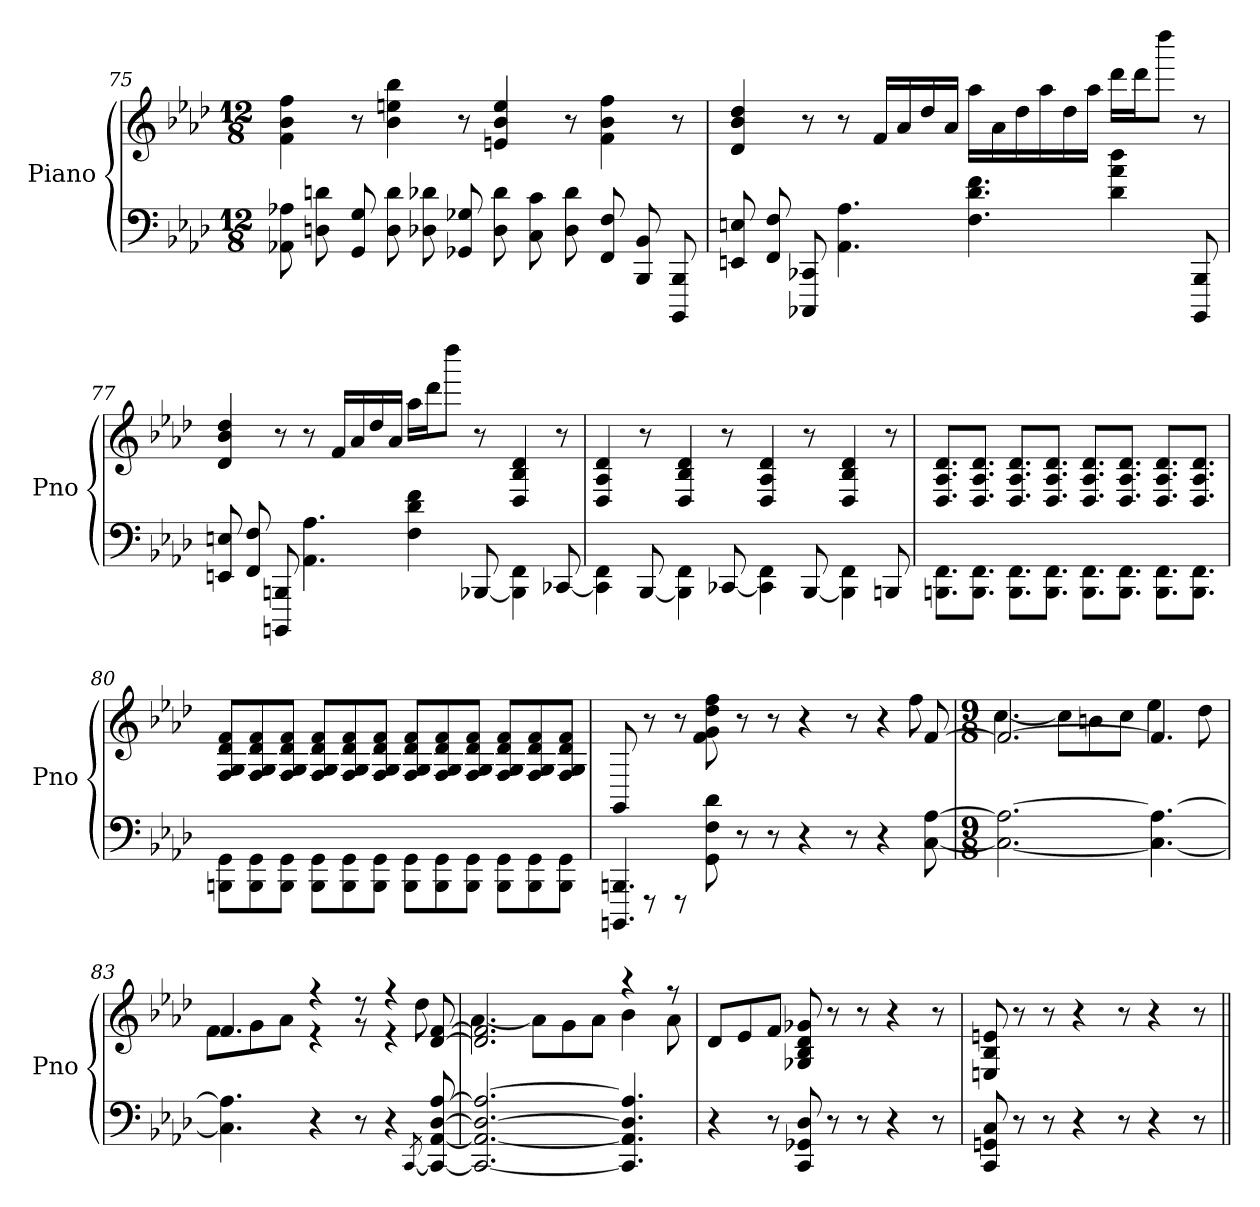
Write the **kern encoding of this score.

**kern	**kern
*part1	*part1
*staff2	*staff1
*I"Piano	*
*I'Pno	*
*clefF4	*clefG2
*k[b-e-a-d-]	*k[b-e-a-d-]
*f:	*f:
*M12/8	*M12/8
=75	=75
8AA-X 8A-X	4f 4b- 4ff
8Dn 8dn	.
8GG 8G	8r
8D 8d	4b- 4een 4bb-
8D-X 8d-X	.
8GG-X 8G-X	8r
8D- 8d-	4en 4b- 4ee
8C 8c	.
8D- 8d-	8r
8FF 8F	4f 4b- 4ff
8BBB- 8BB-	.
8BBBB- 8BBB-	8r
=76	=76
8EEn 8En	4d- 4b- 4dd-
8FF 8F	.
8CCC-X 8CC-X	8r
4.AA- 4.A-	8r
.	16fLL
.	16a-
.	16dd-
.	16a-JJ
4.F 4.d- 4.f	16aa-LL
.	16a-
.	16dd-
.	16aa-
.	16dd-
.	16aa-JJ
4d- 4a- 4dd-	16ddd-LL
.	16ddd-J
.	8dddd-J
8BBBB- 8BBB-	8r
=77	=77
8EEn 8En	4d- 4b- 4dd-
8FF 8F	.
8BBBBn 8BBBn	8r
4.AA- 4.A-	8r
.	16fLL
.	16a-
.	16dd-
.	16a-JJ
4F 4d- 4f	16aa-LL
.	16ddd-J
.	8dddd-J
[8BBB-X	8r
4BBB-]\ 4FF\	4D-/ 4B-/ 4d-/
[8CC-X	8r
=78	=78
4CC-]\ 4FF\	4D-/ 4A-/ 4d-/
[8BBB-	8r
4BBB-]\ 4FF\	4D-/ 4B-/ 4d-/
[8CC-X	8r
4CC-]\ 4FF\	4D-/ 4A-/ 4d-/
[8BBB-	8r
4BBB-]\ 4FF\	4D-/ 4B-/ 4d-/
8BBBn	8r
=79	=79
8.BBBn\ 8.FF\L	8.D-/ 8.A-/ 8.d-/L
8.BBB\ 8.FF\J	8.D-/ 8.A-/ 8.d-/J
8.BBB\ 8.FF\L	8.D-/ 8.A-/ 8.d-/L
8.BBB\ 8.FF\J	8.D-/ 8.A-/ 8.d-/J
8.BBB\ 8.FF\L	8.D-/ 8.A-/ 8.d-/L
8.BBB\ 8.FF\J	8.D-/ 8.A-/ 8.d-/J
8.BBB\ 8.FF\L	8.D-/ 8.A-/ 8.d-/L
8.BBB\ 8.FF\J	8.D-/ 8.A-/ 8.d-/J
=80	=80
8BBBn\ 8GG\L	8F/ 8G/ 8d-/ 8f/L
8BBB\ 8GG\	8F/ 8G/ 8d-/ 8f/
8BBB\ 8GG\J	8F/ 8G/ 8d-/ 8f/J
8BBB\ 8GG\L	8F/ 8G/ 8d-/ 8f/L
8BBB\ 8GG\	8F/ 8G/ 8d-/ 8f/
8BBB\ 8GG\J	8F/ 8G/ 8d-/ 8f/J
8BBB\ 8GG\L	8F/ 8G/ 8d-/ 8f/L
8BBB\ 8GG\	8F/ 8G/ 8d-/ 8f/
8BBB\ 8GG\J	8F/ 8G/ 8d-/ 8f/J
8BBB\ 8GG\L	8F/ 8G/ 8d-/ 8f/L
8BBB\ 8GG\	8F/ 8G/ 8d-/ 8f/
8BBB\ 8GG\J	8F/ 8G/ 8d-/ 8f/J
=81	=81
*^	*^
4.BBBBn 4.BBBn	8ryy	8GG/	1ryy
.	8r	8r	.
.	8r	8r	.
8GG 8F 8d-	1ryy	8f 8g 8dd- 8ff	.
8r	.	8r	.
8r	.	8r	.
4r	.	4r	.
8r	.	8r	4.ryy
4r	.	4r	.
[8C [8A-	8ryy	[8f	8ff
*v	*v	*	*
=82	=82	=82
*M9/8	*M9/8	*
2.C_ 2.A-_	2.f_	[4.cc
.	.	8ccL]
.	.	8bn
.	.	8ccJ
4.C_ 4.A-_	4.f]	4ee-
.	.	8dd-
=83	=83	=83
4.C] 4.A-]	4.f	8fL
.	.	8g
.	.	8a-J
4r	4r	4r
8r	8r	8r
4r	4r	4r
[8qCC	.	.
8CC_ [8AA- [8D- [8A-	[8d- [8f	8dd-
=84	=84	=84
2.CC_ 2.AA-_ 2.D-_ 2.A-_	2.d-] 2.f]	[4.a-
.	.	8a-L]
.	.	8g
.	.	8a-J
4.CC] 4.AA-] 4.D-] 4.A-]	4r	4b-
.	8r	8a-
*	*v	*v
=85	=85
4r	8d-L
.	8e-
8r	8fJ
8CC 8GG-X 8D-	8G-X 8B- 8d- 8g-X
8r	8r
8r	8r
4r	4r
8r	8r
=86	=86
8CC 8GGn 8C	8En 8B- 8en
8r	8r
8r	8r
4r	4r
8r	8r
4r	4r
8r	8r
=||	=||
*-	*-
